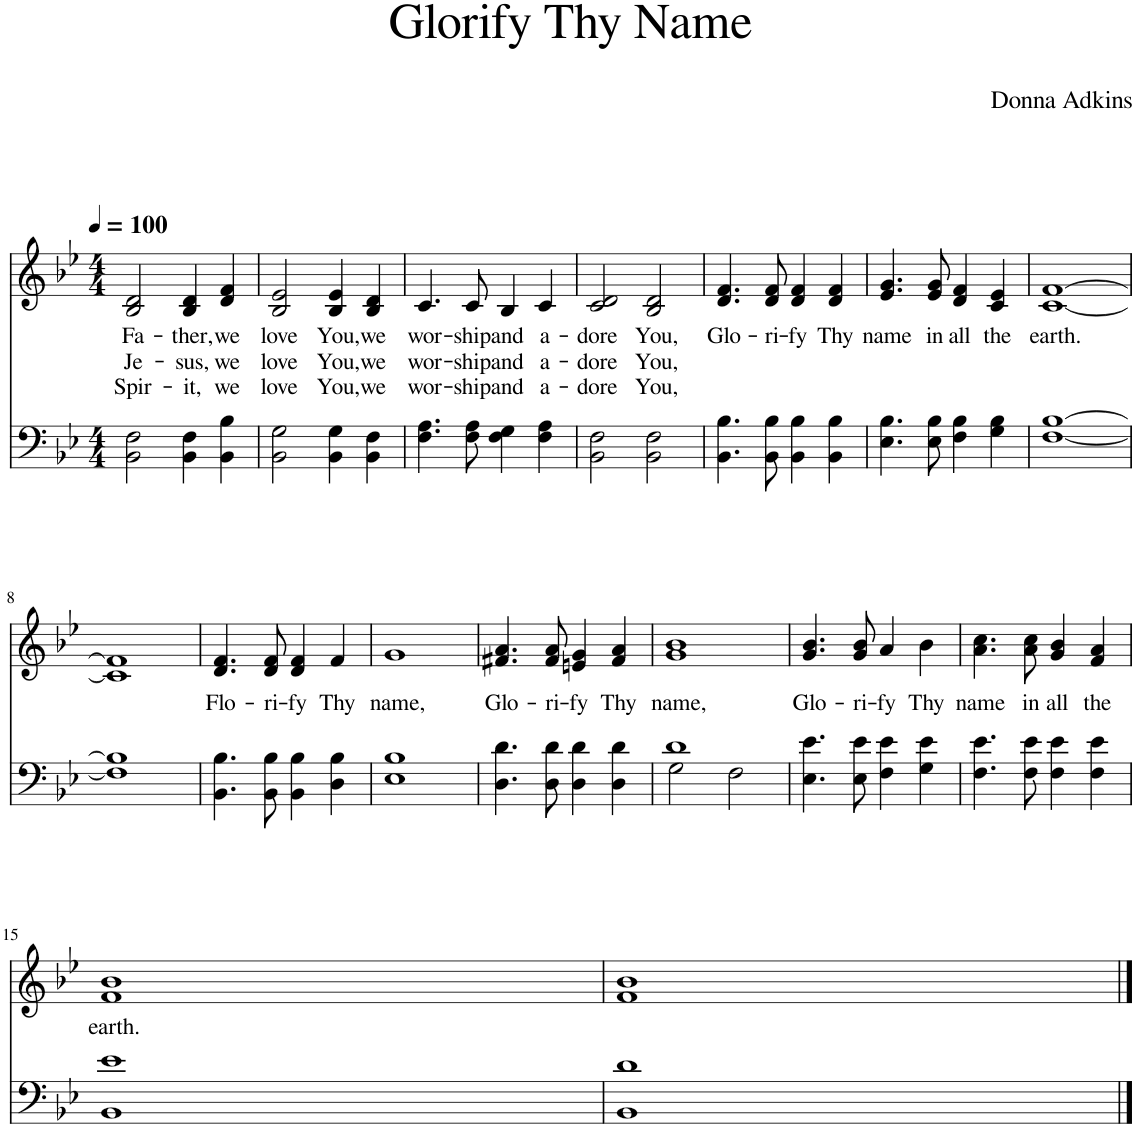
**kern	**kern	**text	**text	**text
*part1	*part1	*part1	*part1	*part1
*staff2	*staff1	*staff1	*staff1	*staff1
*I"Piano	*	*	*	*
*I'Pno.	*	*	*	*
*clefF4	*clefG2	*	*	*
*k[b-e-]	*k[b-e-]	*	*	*
*M4/4	*M4/4	*	*	*
*MM100	*MM100	*	*	*
=1	=1	=1	=1	=1
!	!	!LO:LY:b	!LO:LY:b	!LO:LY:b
2BB-\ 2F\	2B-/ 2d/	Fa-	Je-	Spir-
!	!	!LO:LY:b	!LO:LY:b	!LO:LY:b
4BB-\ 4F\	4B-/ 4d/	-ther,	-sus,	-it,
!	!	!LO:LY:b	!LO:LY:b	!LO:LY:b
4BB-\ 4B-\	4d/ 4f/	we	we	we
=2	=2	=2	=2	=2
!	!	!LO:LY:b	!LO:LY:b	!LO:LY:b
2BB-\ 2G\	2B-/ 2e-/	love	love	love
!	!	!LO:LY:b	!LO:LY:b	!LO:LY:b
4BB-\ 4G\	4B-/ 4e-/	You,	You,	You,
!	!	!LO:LY:b	!LO:LY:b	!LO:LY:b
4BB-\ 4F\	4B-/ 4d/	we	we	we
=3	=3	=3	=3	=3
!	!	!LO:LY:b	!LO:LY:b	!LO:LY:b
4.F\ 4.A\	4.c/	wor-	wor-	wor-
!	!	!LO:LY:b	!LO:LY:b	!LO:LY:b
8F\ 8A\	8c/	-ship	-ship	-ship
!	!	!LO:LY:b	!LO:LY:b	!LO:LY:b
4F\ 4G\	4B-/	and	and	and
!	!	!LO:LY:b	!LO:LY:b	!LO:LY:b
4F\ 4A\	4c/	a-	a-	a-
=4	=4	=4	=4	=4
!	!	!LO:LY:b	!LO:LY:b	!LO:LY:b
2BB-\ 2F\	2c/ 2d/	-dore	-dore	-dore
!	!	!LO:LY:b	!LO:LY:b	!LO:LY:b
2BB-\ 2F\	2B-/ 2d/	You,	You,	You,
=5	=5	=5	=5	=5
!	!	!LO:LY:b	!	!
4.BB-\ 4.B-\	4.d/ 4.f/	Glo-	.	.
!	!	!LO:LY:b	!	!
8BB-\ 8B-\	8d/ 8f/	-ri-	.	.
!	!	!LO:LY:b	!	!
4BB-\ 4B-\	4d/ 4f/	-fy	.	.
!	!	!LO:LY:b	!	!
4BB-\ 4B-\	4d/ 4f/	Thy	.	.
=6	=6	=6	=6	=6
!	!	!LO:LY:b	!	!
4.E-\ 4.B-\	4.e-/ 4.g/	name	.	.
!	!	!LO:LY:b	!	!
8E-\ 8B-\	8e-/ 8g/	in	.	.
!	!	!LO:LY:b	!	!
4F\ 4B-\	4d/ 4f/	all	.	.
!	!	!LO:LY:b	!	!
4G\ 4B-\	4c/ 4e-/	the	.	.
=7	=7	=7	=7	=7
!	!	!LO:LY:b	!	!
[1F [1B-	[1c [1f	earth.	.	.
!!LO:LB:g=z
=8	=8	=8	=8	=8
1F] 1B-]	1c] 1f]	.	.	.
=9	=9	=9	=9	=9
!	!	!LO:LY:b	!	!
4.BB-\ 4.B-\	4.d/ 4.f/	Flo-	.	.
!	!	!LO:LY:b	!	!
8BB-\ 8B-\	8d/ 8f/	-ri-	.	.
!	!	!LO:LY:b	!	!
4BB-\ 4B-\	4d/ 4f/	-fy	.	.
!	!	!LO:LY:b	!	!
4D\ 4B-\	4f/	Thy	.	.
=10	=10	=10	=10	=10
!	!	!LO:LY:b	!	!
1E- 1B-	1g	name,	.	.
=11	=11	=11	=11	=11
!	!	!LO:LY:b	!	!
4.D\ 4.d\	4.f#X/ 4.a/	Glo-	.	.
!	!	!LO:LY:b	!	!
8D\ 8d\	8f#/ 8a/	-ri-	.	.
!	!	!LO:LY:b	!	!
4D\ 4d\	4en/ 4g/	-fy	.	.
!	!	!LO:LY:b	!	!
4D\ 4d\	4f#/ 4a/	Thy	.	.
=12	=12	=12	=12	=12
*^	*	*	*	*
!	!	!	!LO:LY:b	!	!
1d	2G\	1g 1b-	name,	.	.
.	2F\	.	.	.	.
=13	=13	=13	=13	=13	=13
!	!	!	!LO:LY:b	!	!
*v	*v	*	*	*	*
4.E-\ 4.e-\	4.g/ 4.b-/	Glo-	.	.
!	!	!LO:LY:b	!	!
8E-\ 8e-\	8g/ 8b-/	-ri-	.	.
!	!	!LO:LY:b	!	!
4F\ 4e-\	4a/	-fy	.	.
!	!	!LO:LY:b	!	!
4G\ 4e-\	4b-\	Thy	.	.
=14	=14	=14	=14	=14
!	!	!LO:LY:b	!	!
4.F\ 4.e-\	4.a\ 4.cc\	name	.	.
!	!	!LO:LY:b	!	!
8F\ 8e-\	8a\ 8cc\	in	.	.
!	!	!LO:LY:b	!	!
4F\ 4e-\	4g/ 4b-/	all	.	.
!	!	!LO:LY:b	!	!
4F\ 4e-\	4f/ 4a/	the	.	.
!!LO:LB:g=z
=15	=15	=15	=15	=15
!	!	!LO:LY:b	!	!
1BB- 1e-	1f 1b-	earth.	.	.
=16	=16	=16	=16	=16
1BB- 1d	1f 1b-	.	.	.
==	==	==	==	==
*-	*-	*-	*-	*-
